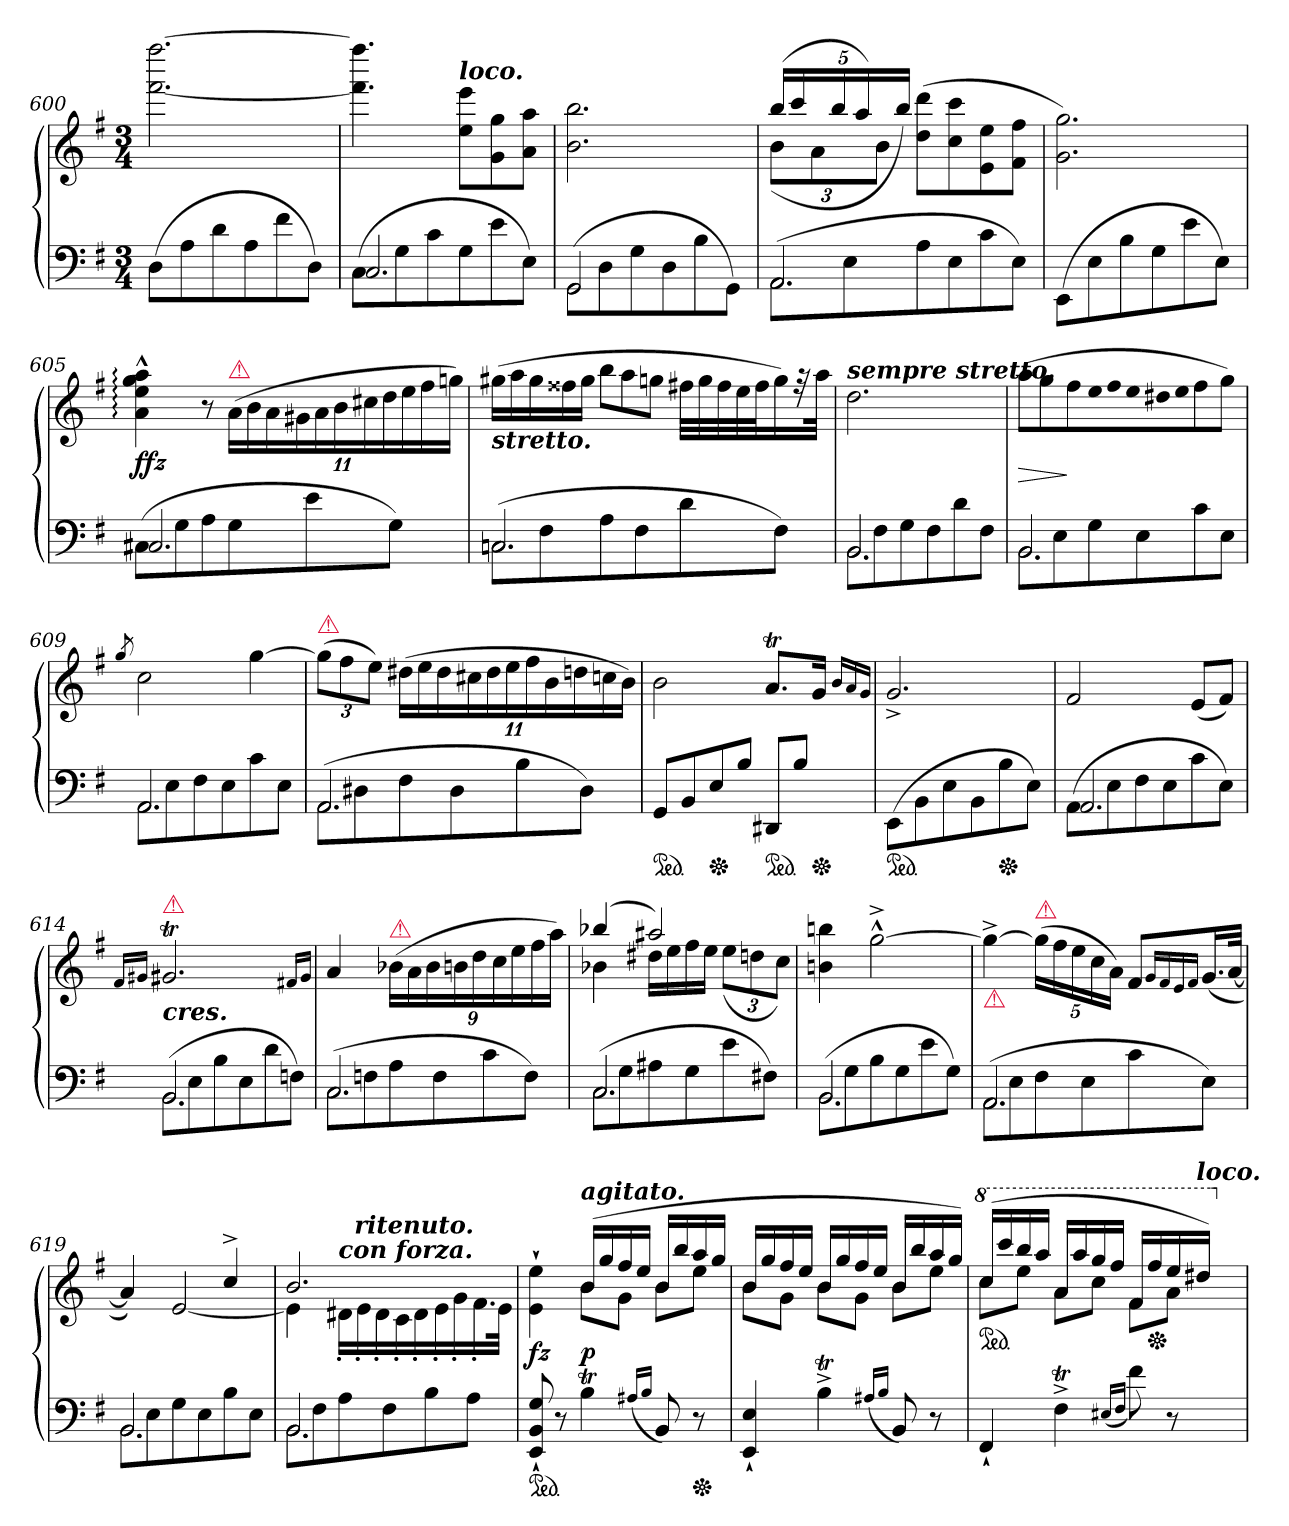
**kern	**kern	**dynam
*part1	*part1	*part1
*staff2	*staff1	*staff1/2
*clefF4	*clefG2	*
*k[f#]	*k[f#]	*
*M3/4	*M3/4	*
=600	=600	=600
(>8DL	[2.fff# [2.ffff#	.
8A	.	.
8d	.	.
8A	.	.
8f#	.	.
8DJ)	.	.
=601	=601	=601
!LO:N:vis=2.	!	!
*^	*	*
(>8C\	2.C/	4.fff#] 4.ffff#]	.
8G	.	.	.
8c	.	.	.
!	!	!LO:TX:a:Bi:t=loco.	!
8G	.	8ee 8eeeL	.
8e	.	8g 8gg	.
8EJ)	.	8a 8aaJ	.
=602	=602	=602	=602
!LO:N:vis=2	!	!	!
(>8GG\	2GG/	2.b 2.bb	.
8D	.	.	.
8G	.	.	.
8D	.	.	.
8B	4ryy	.	.
8GGJ)	.	.	.
=603	=603	=603	=603
!	!	!LO:TX:a:color=crimson:t=⚠	!
!	!	!LO:TX:a:color=crimson:t=⚠	!
!LO:N:vis=2.	!	!	!
*	*	*^	*
(>8AA\	2.AA/	(>20bbLL	(<12bL	.
.	.	20ccc	.	.
.	.	.	12a	.
.	.	20bb	.	.
8E	.	.	.	.
.	.	20aa)	.	.
.	.	.	12bJ	.
.	.	20bbJJ)	.	.
8A	.	(>8dd\ 8ddd\L	2ryy	.
8E	.	8cc 8ccc	.	.
8c	.	8e 8ee	.	.
8EJ)	.	8f# 8ff#J	.	.
*v	*v	*	*	*
*	*v	*v	*
=604	=604	=604
(>8EEL	2.g 2.gg)	.
8E	.	.
8B	.	.
8G	.	.
8e	.	.
8EJ)	.	.
=605	=605	=605
!LO:N:vis=2.	!	!
*^	*	*
(<8C#X\	2.C#X/	4a:^^ 4ee:^^ 4gg:^^ 4aa:^^	ffz
8G	.	.	.
8A	.	8r	.
!	!	!LO:TX:a:color=crimson:t=⚠	!
8G	.	(>88%3aLL	.
.	.	88%3b	.
.	.	88%3a	.
.	.	88%3g#X	.
8e	.	.	.
.	.	88%3a	.
.	.	88%3b	.
.	.	88%3cc#X	.
.	.	88%3dd	.
8GJ)	.	.	.
.	.	88%3ee	.
.	.	88%3ff#	.
.	.	88%3ggnJJ)	.
=606	=606	=606	=606
!LO:N:vis=2.	!	!	!
*	*	*Xtuplet	*
!	!	!LO:TX:b:Bi:t=stretto.	!
(>8Cn\	2.Cn/	(>20gg#XLL	.
.	.	20aa	.
.	.	20gg#	.
8F#	.	.	.
.	.	20ff##X	.
.	.	20gg#JJ	.
8A	.	12bbL	.
.	.	12aa	.
8F#	.	.	.
.	.	12ggnJ	.
8d	.	40ff#XLLL	.
.	.	40gg	.
.	.	40ff#	.
.	.	40ee	.
.	.	40ff#J	.
8F#J)	.	16gg)	.
.	.	32r	.
.	.	32aaJJk	.
=607	=607	=607	=607
!	!	!LO:TX:a:Bi:t=sempre stretto.	!
!LO:N:vis=2.	!	!	!
8BB\	2.BB/	2.dd	.
8F#	.	.	.
8G	.	.	.
8F#	.	.	.
8d	.	.	.
8F#J	.	.	.
=608	=608	=608	=608
!LO:N:vis=2.	!	!	!
8BB\	2.BB/	(>12aaL	>
.	.	12gg	.
8E	.	.	.
.	.	12ff#	]
!	!	!LO:N:vis=32	!
8G	.	20eeLL	.
!	!	!LO:N:vis=32	!
.	.	20ff#	.
!	!	!LO:N:vis=32	!
.	.	20ee	.
8E	.	.	.
!	!	!LO:N:vis=32	!
.	.	20dd#X	.
!	!	!LO:N:vis=32	!
.	.	20eeJJ	.
8c	.	8ff#	.
8EJ	.	8ggJ)	.
=609	=609	=609	=609
.	.	8qgg/	.
!LO:N:vis=2.	!	!	!
8AA\	2.AA/	2cc	.
8E	.	.	.
8F#	.	.	.
8E	.	.	.
8c	.	[4gg	.
8EJ	.	.	.
=610	=610	=610	=610
!LO:N:vis=2.	!	!	!
*	*	*tuplet	*
!	!	!LO:TX:a:color=crimson:t=⚠	!
(>8AA\	2.AA/	(>12ggL]	.
.	.	12ff#	.
8D#X	.	.	.
.	.	12eeJ)	.
8F#	.	(>22dd#XLL	.
.	.	22ee	.
.	.	22dd#	.
8D#	.	.	.
.	.	22cc#X	.
.	.	22dd#	.
.	.	22ee	.
8B	.	.	.
.	.	22ff#	.
.	.	22b	.
.	.	22ddn	.
8D#J)	.	.	.
.	.	22ccn	.
.	.	22bJJ)	.
*v	*v	*	*
=611	=611	=611
*ped	*	*
8GG/L	2b	.
8BB	.	.
*Xped	*	*
8E	.	.
8BJ	.	.
*ped	*	*
8DD#X/L	8.aT/L	.
8BJ	.	.
*Xped	*	*
.	16gJk	.
.	16qqb/LL	.
.	16qqa/	.
.	16qqg/JJ	.
=612	=612	=612
*ped	*	*
(>8EE\L	2.g^<	.
8BB	.	.
8E	.	.
8BB	.	.
*Xped	*	*
8B	.	.
8EJ)	.	.
=613	=613	=613
!LO:N:vis=2.	!	!
*^	*	*
(>8AA\	2.AA/	2f#	.
8E	.	.	.
8F#	.	.	.
8E	.	.	.
8c	.	(<8eL	.
8EJ)	.	8f#J)	.
=614	=614	=614	=614
.	.	16qqf#/LL	.
.	.	16qqg#X/JJ	.
!	!	!LO:TX:c:Bi:t=cres.	!
!	!	!LO:TX:a:color=crimson:t=⚠	!
!LO:N:vis=2.	!	!	!
(>8BB\	2.BB/	2.g#Xt	.
8E	.	.	.
8B	.	.	.
8E	.	.	.
8d	.	.	.
8FnJ)	.	.	.
.	.	16qqf#X/LL	.
.	.	16qqg#/JJ	.
=615	=615	=615	=615
!LO:N:vis=2.	!	!	!
(>8C\	2.C/	4a/	.
8Fn	.	.	.
!	!	!LO:TX:a:color=crimson:t=⚠	!
8A	.	(>18b-XLL	.
.	.	18a	.
.	.	18b-	.
8F	.	.	.
.	.	18bn	.
.	.	18dd	.
8c	.	.	.
.	.	18cc	.
.	.	18ee	.
8FJ)	.	.	.
.	.	18ff#	.
.	.	18aaJJ)	.
=616	=616	=616	=616
!LO:N:vis=2.	!	!	!
*	*	*^	*
(>8C\	2.C/	(>4bb-X	4b-X	.
8G	.	.	.	.
8A#X	.	2aa#X)	16dd#XLL	.
.	.	.	16ee	.
8G	.	.	16ff#	.
.	.	.	16eeJJ	.
8e	.	.	(>12eeL	.
.	.	.	12ddn	.
8F#XJ)	.	.	.	.
.	.	.	12ccJ)	.
=617	=617	=617	=617	=617
!LO:N:vis=2.	!	!	!	!
*	*	*v	*v	*
(>8BB\	2.BB/	4bn 4bbn	.
8G	.	.	.
8B	.	[>2gg^^>^<	.
8G	.	.	.
8e	.	.	.
8GJ)	.	.	.
=618	=618	=618	=618
!	!	!LO:TX:b:color=crimson:t=⚠	!
!LO:N:vis=2.	!	!	!
(>8AA\	2.AA/	4gg^<_	.
8E	.	.	.
!	!	!LO:TX:a:color=crimson:t=⚠	!
8F#	.	(>20ggLL]	.
.	.	20ff#	.
.	.	20ee	.
8E	.	.	.
.	.	20cc	.
.	.	20aJJ)	.
8c	.	8f#/L	.
.	.	16qqg/LL	.
.	.	16qqf#/	.
.	.	16qqe/	.
.	.	16qqf#/JJ	.
8EJ)	.	(<16.gL	.
.	.	[32aJJk	.
=619	=619	=619	=619
!LO:N:vis=2.	!	!	!
*	*	*^	*
8BB\	2.BB/	4a/])	4ryy	.
8E	.	.	.	.
8G	.	4ryy	[2e/	.
8E	.	.	.	.
8B	.	4cc^>	.	.
8EJ	.	.	.	.
=620	=620	=620	=620	=620
!LO:N:vis=2.	!	!	!	!
8BB\	2.BB/	2.b	4e]	.
8F#	.	.	.	.
*	*	*	*Xtuplet	*
!	!	!	!LO:TX:a:Bi:t=con forza.	!
8A	.	.	18d#X'>LL	.
!	!	!	!LO:TX:a:Bi:t=ritenuto.	!
.	.	.	18e'>	.
.	.	.	18d#'>	.
8F#	.	.	.	.
.	.	.	18c'>	.
.	.	.	18d#'>	.
8B	.	.	.	.
.	.	.	18e'>	.
.	.	.	18g'>	.
8AJ	.	.	.	.
.	.	.	18.f#'>	.
.	.	.	36eJJk	.
*v	*v	*	*	*
=621	=621	=621	=621
!LO:TX:b:color=crimson:t=⚠	!	!	!
*ped	*	*	*
8EE`</ 8BB`</ 8G`</	4ryy	4e`>\ 4ee`>\	fz
8r	.	.	.
!	!LO:TX:a:Bi:t=agitato.	!	!
4Bt	(>16bLL	8bL	p
.	16gg	.	.
.	16ff#	8gJ	.
.	16eeJJ	.	.
(<16qqA#X/LL	.	.	.
16qqB/JJ	.	.	.
8BB)	16bLL	8bL	.
.	16bb	.	.
*Xped	*	*	*
8r	16aa	8eeJ	.
.	16ggJJ	.	.
=622	=622	=622	=622
4EE` 4E`	16bLL	8bL	.
.	16gg	.	.
.	16ff#	8gJ	.
.	16eeJJ	.	.
4Bt^<	16bLL	8bL	.
.	16gg	.	.
.	16ff#	8gJ	.
.	16eeJJ	.	.
(<16qqA#X/LL	.	.	.
16qqB/JJ	.	.	.
8BB)	16bLL	8bL	.
.	16bb	.	.
8r	16aa	8eeJ	.
.	16ggJJ)	.	.
=623	=623	=623	=623
*	*8va	*	*
*	*ped	*	*
4FF#`	(>16cccLL	8cccL	.
.	16cccc	.	.
.	16bbb	8eeeJ	.
.	16aaaJJ	.	.
4F#t^<	16aaLL	8aaL	.
.	16aaa	.	.
.	16ggg	8cccJ	.
.	16fff#JJ	.	.
(>16qqE#X/LL	.	.	.
16qqF#/JJ	.	.	.
8f#)	16ff#LL	8ff#L	.
*	*Xped	*	*
.	16fff#	.	.
8r	16eee	8aaJ	.
!	!LO:TX:a:Bi:t=loco.	!	!
.	16ddd#XJJ)	.	.
*	*v	*v	*
*	*X8va	*
=	=	=
*-	*-	*-
